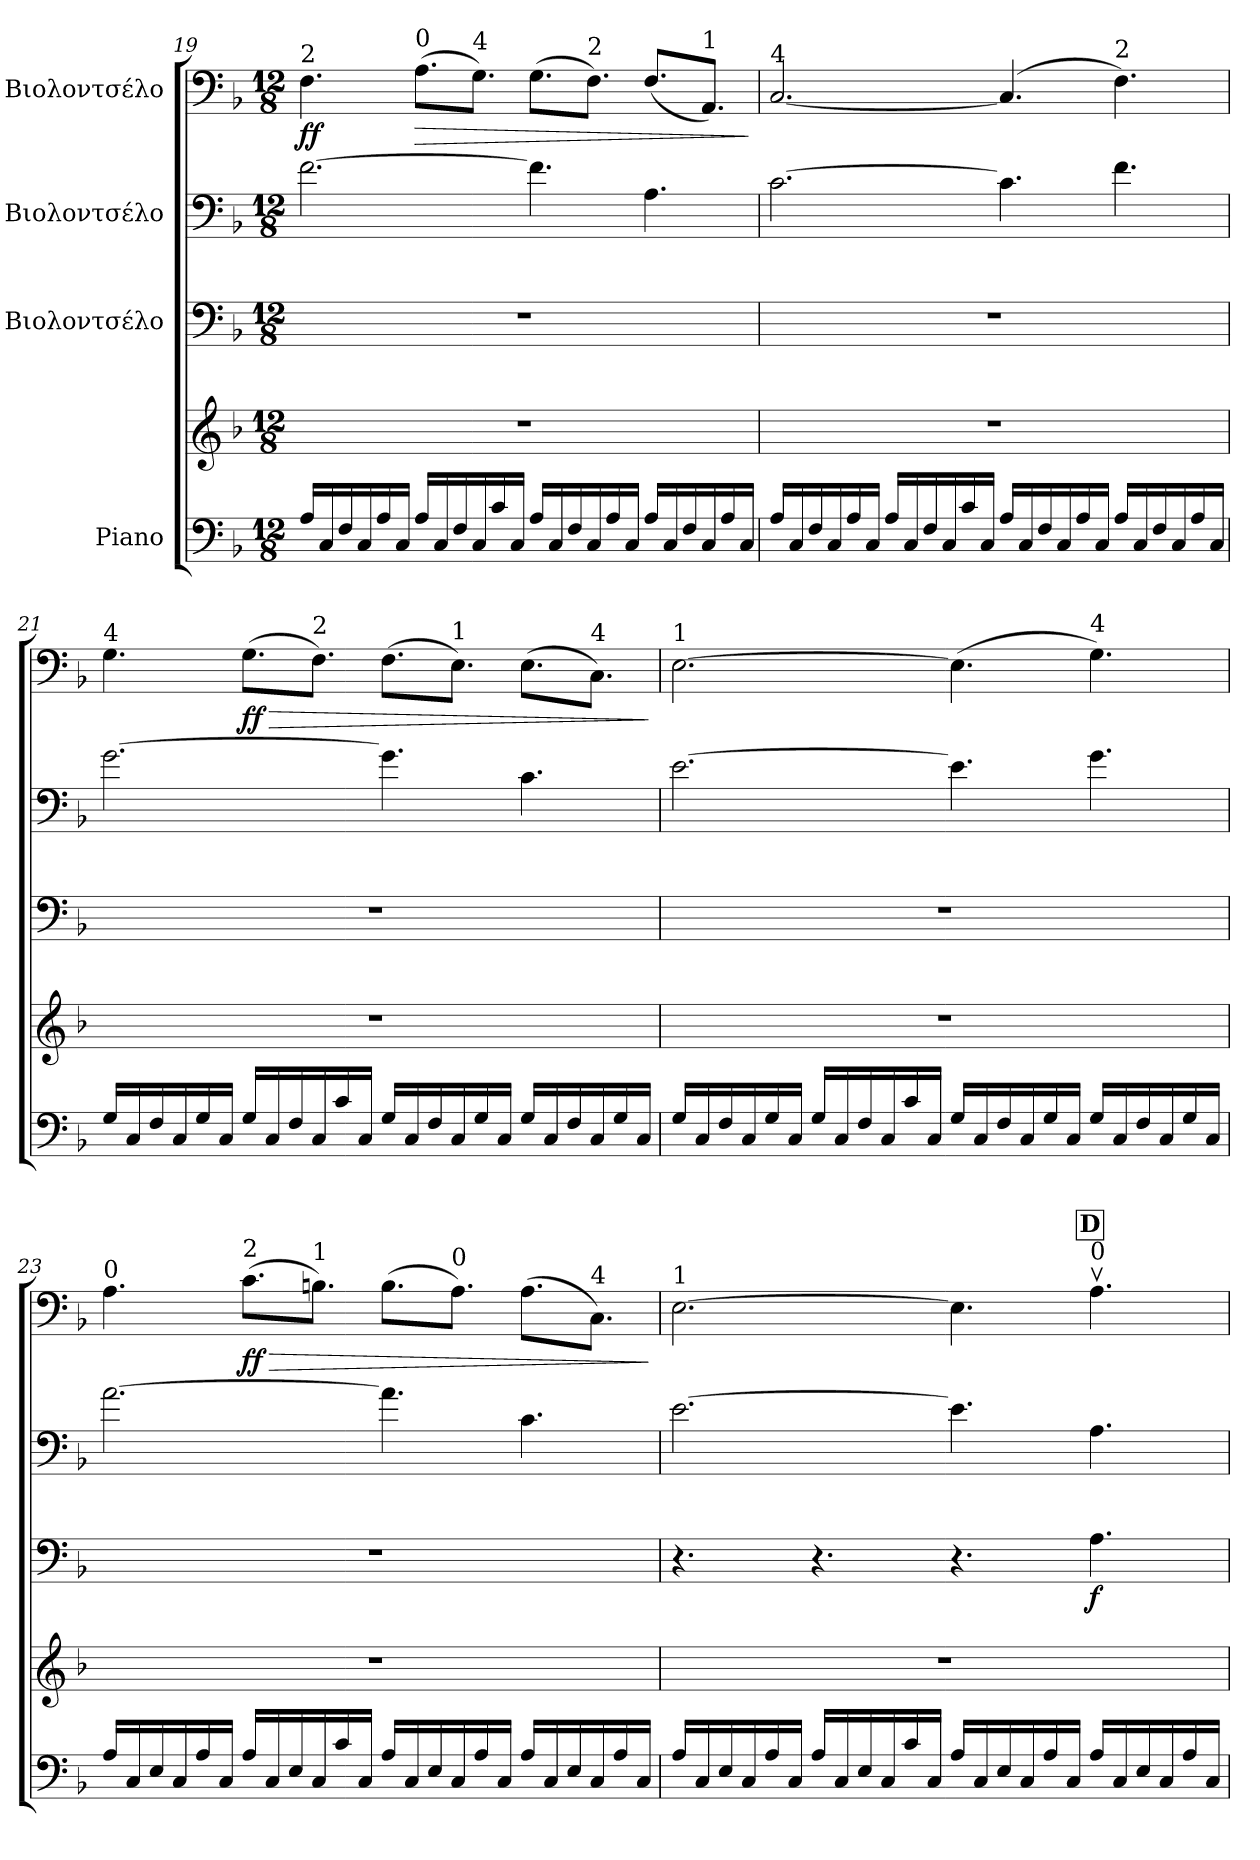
**kern	**kern	**kern	**dynam	**kern	**kern	**dynam
*part4	*part4	*part3	*part3	*part2	*part1	*part1
*staff5	*staff4	*staff3	*staff3	*staff2	*staff1	*staff1
*I"Piano	*	*I"Βιολοντσέλο	*	*I"Βιολοντσέλο	*I"Βιολοντσέλο	*
!!LO:LB:g=z
*clefF4	*clefG2	*clefF4	*	*clefF4	*clefF4	*
*k[b-]	*k[b-]	*k[b-]	*	*k[b-]	*k[b-]	*
*M12/8	*M12/8	*M12/8	*	*M12/8	*M12/8	*
=19	=19	=19	=19	=19	=19	=19
!	!	!	!	!	!LO:TX:a:t=2	!
!	!	!	!	!	!	!LO:DY:b
16A\LL	1.r	1.r	.	[2.f\	4.F\	ff
16C/	.	.	.	.	.	.
16F\	.	.	.	.	.	.
16C/	.	.	.	.	.	.
16A\	.	.	.	.	.	.
16C/JJ	.	.	.	.	.	.
!	!	!	!	!	!LO:TX:a:t=0	!
!	!	!	!	!	!	!LO:HP:b
16A\LL	.	.	.	.	(8.A\L	>
16C/	.	.	.	.	.	.
16F\	.	.	.	.	.	.
!	!	!	!	!	!LO:TX:a:t=4	!
16C/	.	.	.	.	8.G\J)	.
16c\	.	.	.	.	.	.
16C/JJ	.	.	.	.	.	.
16A\LL	.	.	.	4.f\]	(8.G\L	.
16C/	.	.	.	.	.	.
16F\	.	.	.	.	.	.
!	!	!	!	!	!LO:TX:a:t=2	!
16C/	.	.	.	.	8.F\J)	.
16A\	.	.	.	.	.	.
16C/JJ	.	.	.	.	.	.
16A\LL	.	.	.	4.A\	(8.F/L	.
16C/	.	.	.	.	.	.
16F\	.	.	.	.	.	.
!	!	!	!	!	!LO:TX:a:t=1	!
16C/	.	.	.	.	8.AA/J)	.
16A\	.	.	.	.	.	.
16C/JJ	.	.	.	.	.	.
.	.	.	.	.	.	]
=20	=20	=20	=20	=20	=20	=20
!	!	!	!	!	!LO:TX:a:t=4	!
16A\LL	1.r	1.r	.	[2.c\	[2.C/	.
16C/	.	.	.	.	.	.
16F\	.	.	.	.	.	.
16C/	.	.	.	.	.	.
16A\	.	.	.	.	.	.
16C/JJ	.	.	.	.	.	.
16A\LL	.	.	.	.	.	.
16C/	.	.	.	.	.	.
16F\	.	.	.	.	.	.
16C/	.	.	.	.	.	.
16c\	.	.	.	.	.	.
16C/JJ	.	.	.	.	.	.
16A\LL	.	.	.	4.c\]	(4.C/]	.
16C/	.	.	.	.	.	.
16F\	.	.	.	.	.	.
16C/	.	.	.	.	.	.
16A\	.	.	.	.	.	.
16C/JJ	.	.	.	.	.	.
!	!	!	!	!	!LO:TX:a:t=2	!
16A\LL	.	.	.	4.f\	4.F\)	.
16C/	.	.	.	.	.	.
16F\	.	.	.	.	.	.
16C/	.	.	.	.	.	.
16A\	.	.	.	.	.	.
16C/JJ	.	.	.	.	.	.
=21	=21	=21	=21	=21	=21	=21
!	!	!	!	!	!LO:TX:a:t=4	!
16G\LL	1.r	1.r	.	[2.g\	4.G\	.
16C/	.	.	.	.	.	.
16F\	.	.	.	.	.	.
16C/	.	.	.	.	.	.
16G\	.	.	.	.	.	.
16C/JJ	.	.	.	.	.	.
!	!	!	!	!	!	!LO:HP:b
!	!	!	!	!	!	!LO:DY:n=1:b
16G\LL	.	.	.	.	(8.G\L	> ff
16C/	.	.	.	.	.	.
16F\	.	.	.	.	.	.
!	!	!	!	!	!LO:TX:a:t=2	!
16C/	.	.	.	.	8.F\J)	.
16c\	.	.	.	.	.	.
16C/JJ	.	.	.	.	.	.
16G\LL	.	.	.	4.g\]	(8.F\L	.
16C/	.	.	.	.	.	.
16F\	.	.	.	.	.	.
!	!	!	!	!	!LO:TX:a:t=1	!
16C/	.	.	.	.	8.E\J)	.
16G\	.	.	.	.	.	.
16C/JJ	.	.	.	.	.	.
16G\LL	.	.	.	4.c\	(8.E\L	.
16C/	.	.	.	.	.	.
16F\	.	.	.	.	.	.
!	!	!	!	!	!LO:TX:a:t=4	!
16C/	.	.	.	.	8.C\J)	.
16G\	.	.	.	.	.	.
16C/JJ	.	.	.	.	.	.
.	.	.	.	.	.	]
=22	=22	=22	=22	=22	=22	=22
!	!	!	!	!	!LO:TX:a:t=1	!
16G\LL	1.r	1.r	.	[2.e\	[2.E\	.
16C/	.	.	.	.	.	.
16F\	.	.	.	.	.	.
16C/	.	.	.	.	.	.
16G\	.	.	.	.	.	.
16C/JJ	.	.	.	.	.	.
16G\LL	.	.	.	.	.	.
16C/	.	.	.	.	.	.
16F\	.	.	.	.	.	.
16C/	.	.	.	.	.	.
16c\	.	.	.	.	.	.
16C/JJ	.	.	.	.	.	.
16G\LL	.	.	.	4.e\]	(4.E\]	.
16C/	.	.	.	.	.	.
16F\	.	.	.	.	.	.
16C/	.	.	.	.	.	.
16G\	.	.	.	.	.	.
16C/JJ	.	.	.	.	.	.
!	!	!	!	!	!LO:TX:a:t=4	!
16G\LL	.	.	.	4.g\	4.G\)	.
16C/	.	.	.	.	.	.
16F\	.	.	.	.	.	.
16C/	.	.	.	.	.	.
16G\	.	.	.	.	.	.
16C/JJ	.	.	.	.	.	.
=23	=23	=23	=23	=23	=23	=23
!	!	!	!	!	!LO:TX:a:t=0	!
16A\LL	1.r	1.r	.	[2.a\	4.A\	.
16C/	.	.	.	.	.	.
16E\	.	.	.	.	.	.
16C/	.	.	.	.	.	.
16A\	.	.	.	.	.	.
16C/JJ	.	.	.	.	.	.
!	!	!	!	!	!LO:TX:a:t=2	!
!	!	!	!	!	!	!LO:HP:b
!	!	!	!	!	!	!LO:DY:n=1:b
16A\LL	.	.	.	.	(8.c\L	> ff
16C/	.	.	.	.	.	.
16E\	.	.	.	.	.	.
!	!	!	!	!	!LO:TX:a:t=1	!
16C/	.	.	.	.	8.Bn\J)	.
16c\	.	.	.	.	.	.
16C/JJ	.	.	.	.	.	.
16A\LL	.	.	.	4.a\]	(8.B\L	.
16C/	.	.	.	.	.	.
16E\	.	.	.	.	.	.
!	!	!	!	!	!LO:TX:a:t=0	!
16C/	.	.	.	.	8.A\J)	.
16A\	.	.	.	.	.	.
16C/JJ	.	.	.	.	.	.
16A\LL	.	.	.	4.c\	(8.A\L	.
16C/	.	.	.	.	.	.
16E\	.	.	.	.	.	.
!	!	!	!	!	!LO:TX:a:t=4	!
16C/	.	.	.	.	8.C\J)	.
16A\	.	.	.	.	.	.
16C/JJ	.	.	.	.	.	.
.	.	.	.	.	.	]
!!LO:LB:g=z
!!LO:REH:place=s1:a:B:fs=14:t=D:qo=4.5
=24	=24	=24	=24	=24	=24	=24
!	!	!	!	!	!LO:TX:a:t=1	!
16A\LL	1.r	4.r	.	[2.e\	[2.E\	.
16C/	.	.	.	.	.	.
16E\	.	.	.	.	.	.
16C/	.	.	.	.	.	.
16A\	.	.	.	.	.	.
16C/JJ	.	.	.	.	.	.
16A\LL	.	4.r	.	.	.	.
16C/	.	.	.	.	.	.
16E\	.	.	.	.	.	.
16C/	.	.	.	.	.	.
16c\	.	.	.	.	.	.
16C/JJ	.	.	.	.	.	.
16A\LL	.	4.r	.	4.e\]	4.E\]	.
16C/	.	.	.	.	.	.
16E\	.	.	.	.	.	.
16C/	.	.	.	.	.	.
16A\	.	.	.	.	.	.
16C/JJ	.	.	.	.	.	.
!	!	!	!	!	!LO:TX:a:t=0	!
!	!	!	!LO:DY:b	!	!	!
16A\LL	.	4.A\	f	4.A\	4.Av\	.
16C/	.	.	.	.	.	.
16E\	.	.	.	.	.	.
16C/	.	.	.	.	.	.
16A\	.	.	.	.	.	.
16C/JJ	.	.	.	.	.	.
=	=	=	=	=	=	=
*-	*-	*-	*-	*-	*-	*-
